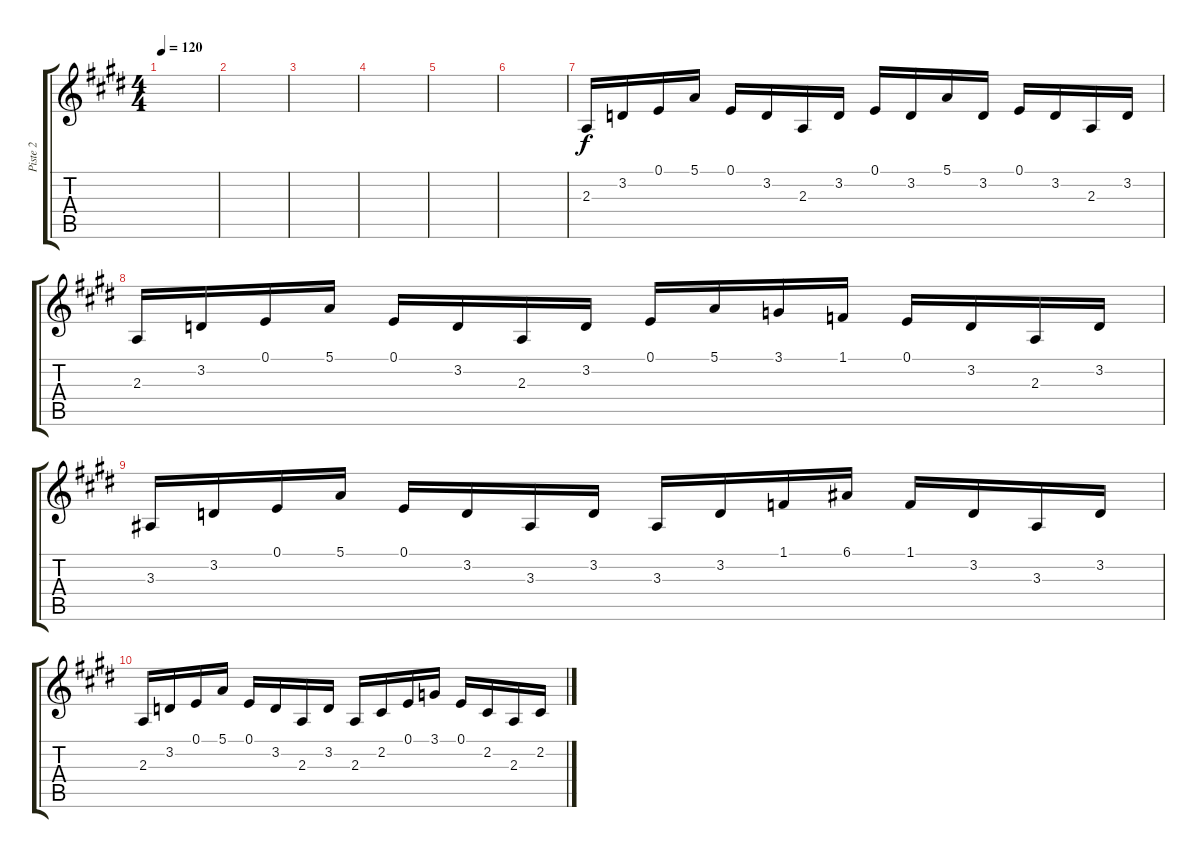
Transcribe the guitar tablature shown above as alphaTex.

\track ("Piste 2" "Piste 2") {instrument harpsichord}
\staff {score tabs}
\tuning (E4 B3 G3 D3 A2 E2) {hide}
\ts (4 4)
\tempo 120
\clef g2
\ks c#minor
|
|
|
|
|
|
2.3.16 3.2.16 0.1.16 5.1.16 0.1.16 3.2.16 2.3.16 3.2.16 0.1.16 3.2.16 5.1.16 3.2.16 0.1.16 3.2.16 2.3.16 3.2.16 |
2.3.16 3.2.16 0.1.16 5.1.16 0.1.16 3.2.16 2.3.16 3.2.16 0.1.16 5.1.16 3.1.16 1.1.16 0.1.16 3.2.16 2.3.16 3.2.16 |
3.3.16 3.2.16 0.1.16 5.1.16 0.1.16 3.2.16 3.3.16 3.2.16 3.3.16 3.2.16 1.1.16 6.1.16 1.1.16 3.2.16 3.3.16 3.2.16 |
2.3.16 3.2.16 0.1.16 5.1.16 0.1.16 3.2.16 2.3.16 3.2.16 2.3.16 2.2.16 0.1.16 3.1.16 0.1.16 2.2.16 2.3.16 2.2.16
